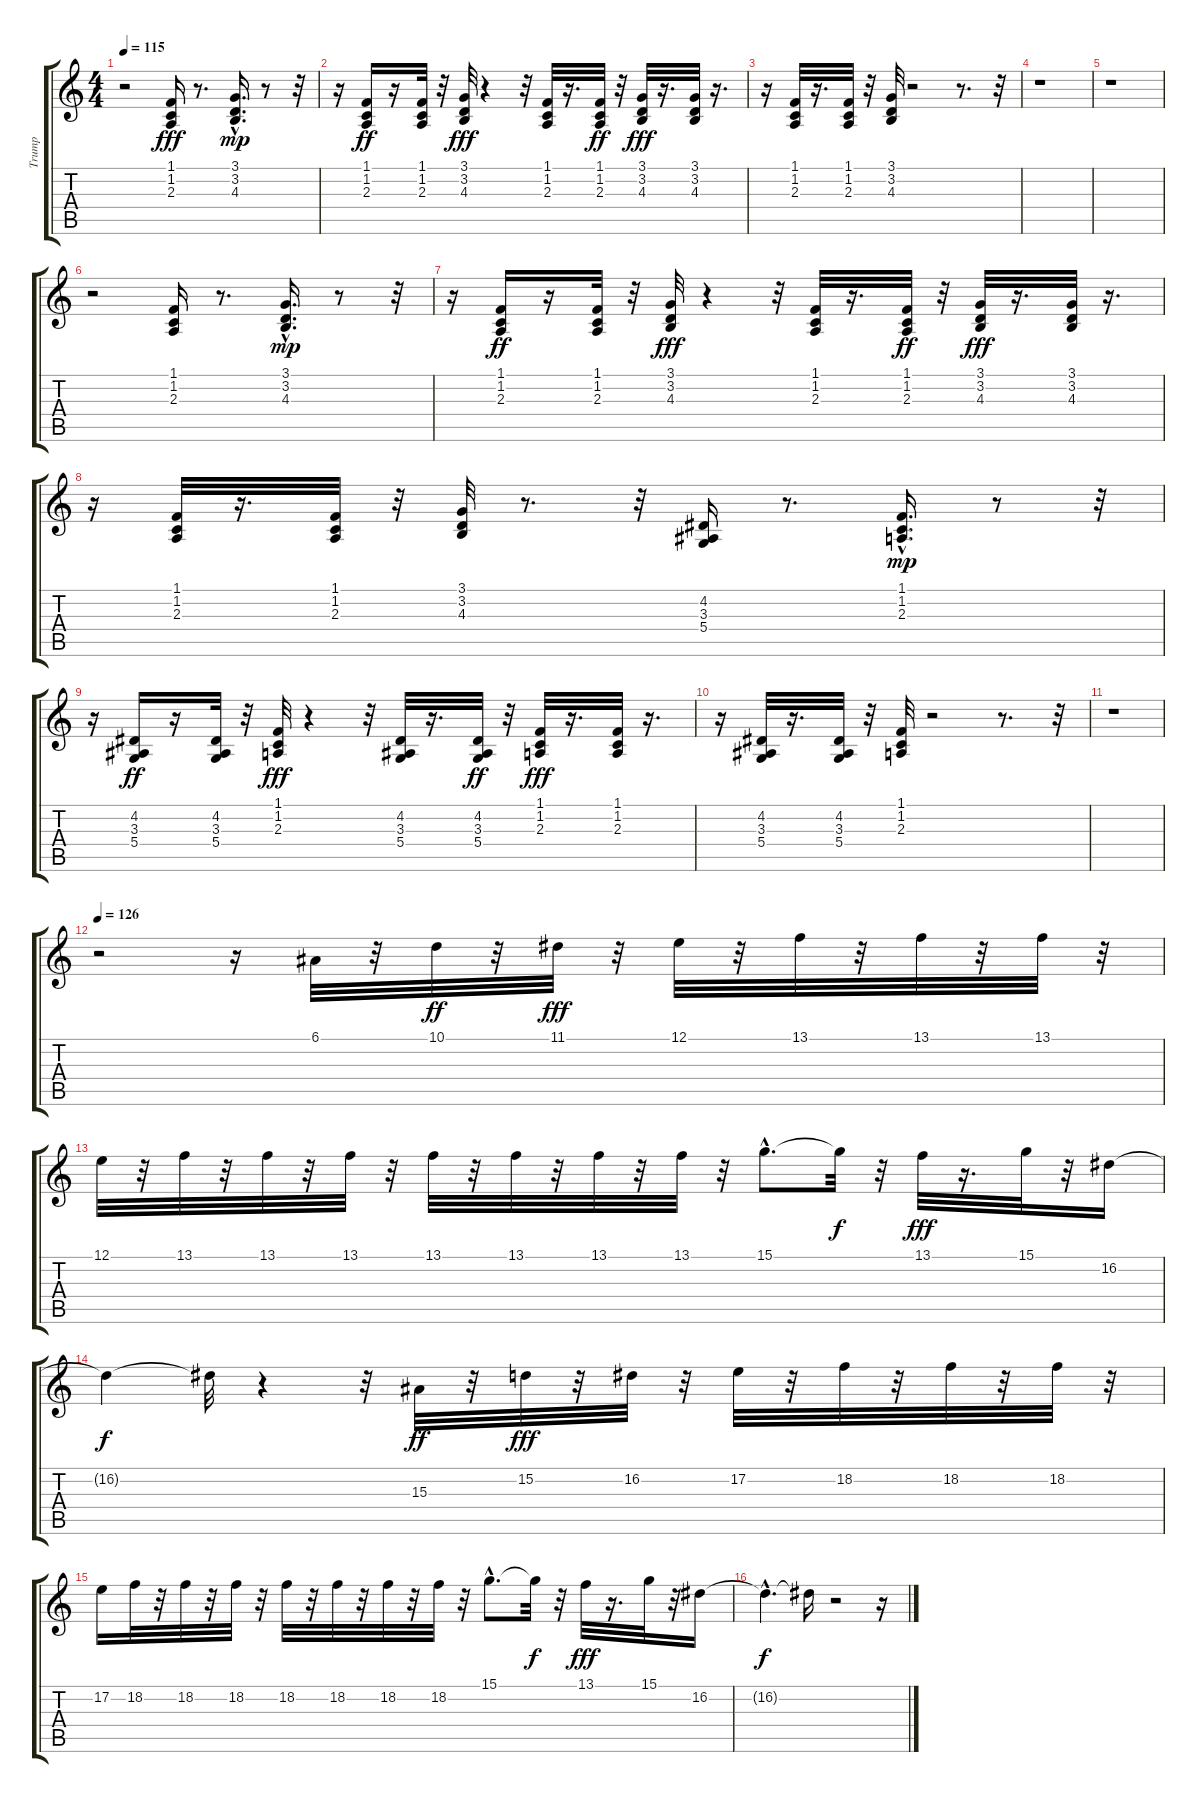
\track ("Trump" "Trump") {instrument trumpet}
\staff {score tabs}
\tuning (E4 B3 G3 D3 A2 E2) {hide}
\ts (4 4)
\tempo 115
\clef g2
\ks c
r.2{dy fff} (1.1 1.2 2.3).16 r.8{d} (3.1{hac} 3.2{hac} 4.3{hac}).16{d dy mp} r.8 r.32 |
r.16 (1.1 1.2 2.3).16{dy ff} r.16 (1.1 1.2 2.3).32 r.32 (3.1 3.2 4.3).32{dy fff} r.4 r.32 (1.1 1.2 2.3).32 r.16{d} (1.1 1.2 2.3).32{dy ff} r.32 (3.1 3.2 4.3).32{dy fff} r.16{d} (3.1 3.2 4.3).32 r.16{d} |
r.16 (1.1 1.2 2.3).32 r.16{d} (1.1 1.2 2.3).32 r.32 (3.1 3.2 4.3).32 r.2 r.8{d} r.32 |
r.1 |
r.1 |
r.2 (1.1 1.2 2.3).16 r.8{d} (3.1{hac} 3.2{hac} 4.3{hac}).16{d dy mp} r.8 r.32 |
r.16 (1.1 1.2 2.3).16{dy ff} r.16 (1.1 1.2 2.3).32 r.32 (3.1 3.2 4.3).32{dy fff} r.4 r.32 (1.1 1.2 2.3).32 r.16{d} (1.1 1.2 2.3).32{dy ff} r.32 (3.1 3.2 4.3).32{dy fff} r.16{d} (3.1 3.2 4.3).32 r.16{d} |
r.16 (1.1 1.2 2.3).32 r.16{d} (1.1 1.2 2.3).32 r.32 (3.1 3.2 4.3).32 r.8{d} r.32 (4.2 3.3 5.4).16 r.8{d} (1.1{hac} 1.2{hac} 2.3{hac}).16{d dy mp} r.8 r.32 |
r.16 (4.2 3.3 5.4).16{dy ff} r.16 (4.2 3.3 5.4).32 r.32 (1.1 1.2 2.3).32{dy fff} r.4 r.32 (4.2 3.3 5.4).32 r.16{d} (4.2 3.3 5.4).32{dy ff} r.32 (1.1 1.2 2.3).32{dy fff} r.16{d} (1.1 1.2 2.3).32 r.16{d} |
r.16 (4.2 3.3 5.4).32 r.16{d} (4.2 3.3 5.4).32 r.32 (1.1 1.2 2.3).32 r.2 r.8{d} r.32 |
r.1 |
\tempo 126
r.2 r.16 6.1.32 r.32 10.1.32{dy ff} r.32 11.1.32{dy fff} r.32 12.1.32 r.32 13.1.32 r.32 13.1.32 r.32 13.1.32 r.32 |
12.1.32 r.32 13.1.32 r.32 13.1.32 r.32 13.1.32 r.32 13.1.32 r.32 13.1.32 r.32 13.1.32 r.32 13.1.32 r.32 15.1{hac}.8{d} 15.1{t}.32{dy f} r.32 13.1.32{dy fff} r.16{d} 15.1.32 r.32 16.2.16 |
16.2{t}.4{dy f} 16.2{t}.32 r.4 r.32 15.3.32{dy ff} r.32 15.2.32{dy fff} r.32 16.2.32 r.32 17.2.32 r.32 18.2.32 r.32 18.2.32 r.32 18.2.32 r.32 |
17.2.16 18.2.32 r.32 18.2.32 r.32 18.2.32 r.32 18.2.32 r.32 18.2.32 r.32 18.2.32 r.32 18.2.32 r.32 15.1{hac}.8{d} 15.1{t}.32{dy f} r.32 13.1.32{dy fff} r.16{d} 15.1.32 r.32 16.2.16 |
16.2{hac t}.4{d dy f} 16.2{t}.16 r.2 r.16
